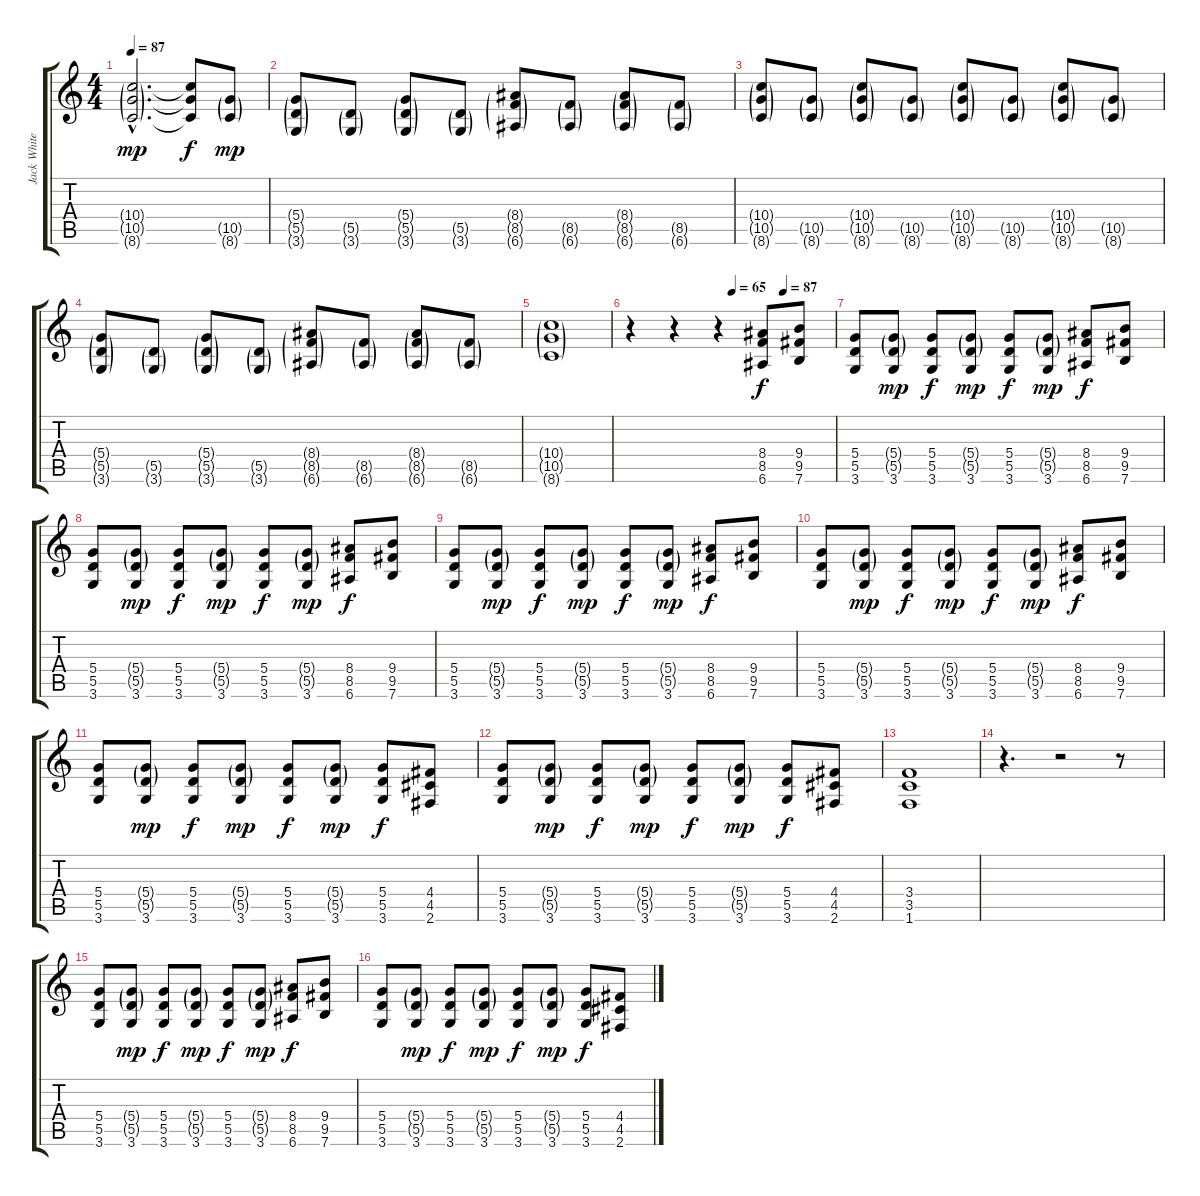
\track ("Jack White - Guitar" "Jack White") {instrument acousticguitarnylon}
\staff {score tabs}
\tuning (E4 B3 G3 D3 A2 E2) {hide}
\ts (4 4)
\tempo 87
\clef g2
\ks c
(10.4{g hac} 10.5{g hac} 8.6{g hac}).2{d dy mp} (10.4{t} 10.5{t} 8.6{t}).8{dy f} (10.5{g} 8.6{g}).8{dy mp} |
(5.4{g} 5.5{g} 3.6{g}).8 (5.5{g} 3.6{g}).8 (5.4{g} 5.5{g} 3.6{g}).8 (5.5{g} 3.6{g}).8 (8.4{g} 8.5{g} 6.6{g}).8 (8.5{g} 6.6{g}).8 (8.4{g} 8.5{g} 6.6{g}).8 (8.5{g} 6.6{g}).8 |
(10.4{g} 10.5{g} 8.6{g}).8 (10.5{g} 8.6{g}).8 (10.4{g} 10.5{g} 8.6{g}).8 (10.5{g} 8.6{g}).8 (10.4{g} 10.5{g} 8.6{g}).8 (10.5{g} 8.6{g}).8 (10.4{g} 10.5{g} 8.6{g}).8 (10.5{g} 8.6{g}).8 |
(5.4{g} 5.5{g} 3.6{g}).8 (5.5{g} 3.6{g}).8 (5.4{g} 5.5{g} 3.6{g}).8 (5.5{g} 3.6{g}).8 (8.4{g} 8.5{g} 6.6{g}).8 (8.5{g} 6.6{g}).8 (8.4{g} 8.5{g} 6.6{g}).8 (8.5{g} 6.6{g}).8 |
(10.4{g} 10.5{g} 8.6{g}).1 |
\tempo (65 0.5)
\tempo (87 0.75)
r.4 r.4 r.4 (8.4 8.5 6.6).8{dy f} (9.4 9.5 7.6).8 |
(5.4 5.5 3.6).8 (5.4{g} 5.5{g} 3.6).8{dy mp} (5.4 5.5 3.6).8{dy f} (5.4{g} 5.5{g} 3.6).8{dy mp} (5.4 5.5 3.6).8{dy f} (5.4{g} 5.5{g} 3.6).8{dy mp} (8.4 8.5 6.6).8{dy f} (9.4 9.5 7.6).8 |
(5.4 5.5 3.6).8 (5.4{g} 5.5{g} 3.6).8{dy mp} (5.4 5.5 3.6).8{dy f} (5.4{g} 5.5{g} 3.6).8{dy mp} (5.4 5.5 3.6).8{dy f} (5.4{g} 5.5{g} 3.6).8{dy mp} (8.4 8.5 6.6).8{dy f} (9.4 9.5 7.6).8 |
(5.4 5.5 3.6).8 (5.4{g} 5.5{g} 3.6).8{dy mp} (5.4 5.5 3.6).8{dy f} (5.4{g} 5.5{g} 3.6).8{dy mp} (5.4 5.5 3.6).8{dy f} (5.4{g} 5.5{g} 3.6).8{dy mp} (8.4 8.5 6.6).8{dy f} (9.4 9.5 7.6).8 |
(5.4 5.5 3.6).8 (5.4{g} 5.5{g} 3.6).8{dy mp} (5.4 5.5 3.6).8{dy f} (5.4{g} 5.5{g} 3.6).8{dy mp} (5.4 5.5 3.6).8{dy f} (5.4{g} 5.5{g} 3.6).8{dy mp} (8.4 8.5 6.6).8{dy f} (9.4 9.5 7.6).8 |
(5.4 5.5 3.6).8 (5.4{g} 5.5{g} 3.6).8{dy mp} (5.4 5.5 3.6).8{dy f} (5.4{g} 5.5{g} 3.6).8{dy mp} (5.4 5.5 3.6).8{dy f} (5.4{g} 5.5{g} 3.6).8{dy mp} (5.4 5.5 3.6).8{dy f} (4.4 4.5 2.6).8 |
(5.4 5.5 3.6).8 (5.4{g} 5.5{g} 3.6).8{dy mp} (5.4 5.5 3.6).8{dy f} (5.4{g} 5.5{g} 3.6).8{dy mp} (5.4 5.5 3.6).8{dy f} (5.4{g} 5.5{g} 3.6).8{dy mp} (5.4 5.5 3.6).8{dy f} (4.4 4.5 2.6).8 |
(3.4 3.5 1.6).1 |
r.4{d} r.2 r.8 |
(5.4 5.5 3.6).8 (5.4{g} 5.5{g} 3.6).8{dy mp} (5.4 5.5 3.6).8{dy f} (5.4{g} 5.5{g} 3.6).8{dy mp} (5.4 5.5 3.6).8{dy f} (5.4{g} 5.5{g} 3.6).8{dy mp} (8.4 8.5 6.6).8{dy f} (9.4 9.5 7.6).8 |
(5.4 5.5 3.6).8 (5.4{g} 5.5{g} 3.6).8{dy mp} (5.4 5.5 3.6).8{dy f} (5.4{g} 5.5{g} 3.6).8{dy mp} (5.4 5.5 3.6).8{dy f} (5.4{g} 5.5{g} 3.6).8{dy mp} (5.4 5.5 3.6).8{dy f} (4.4 4.5 2.6).8
